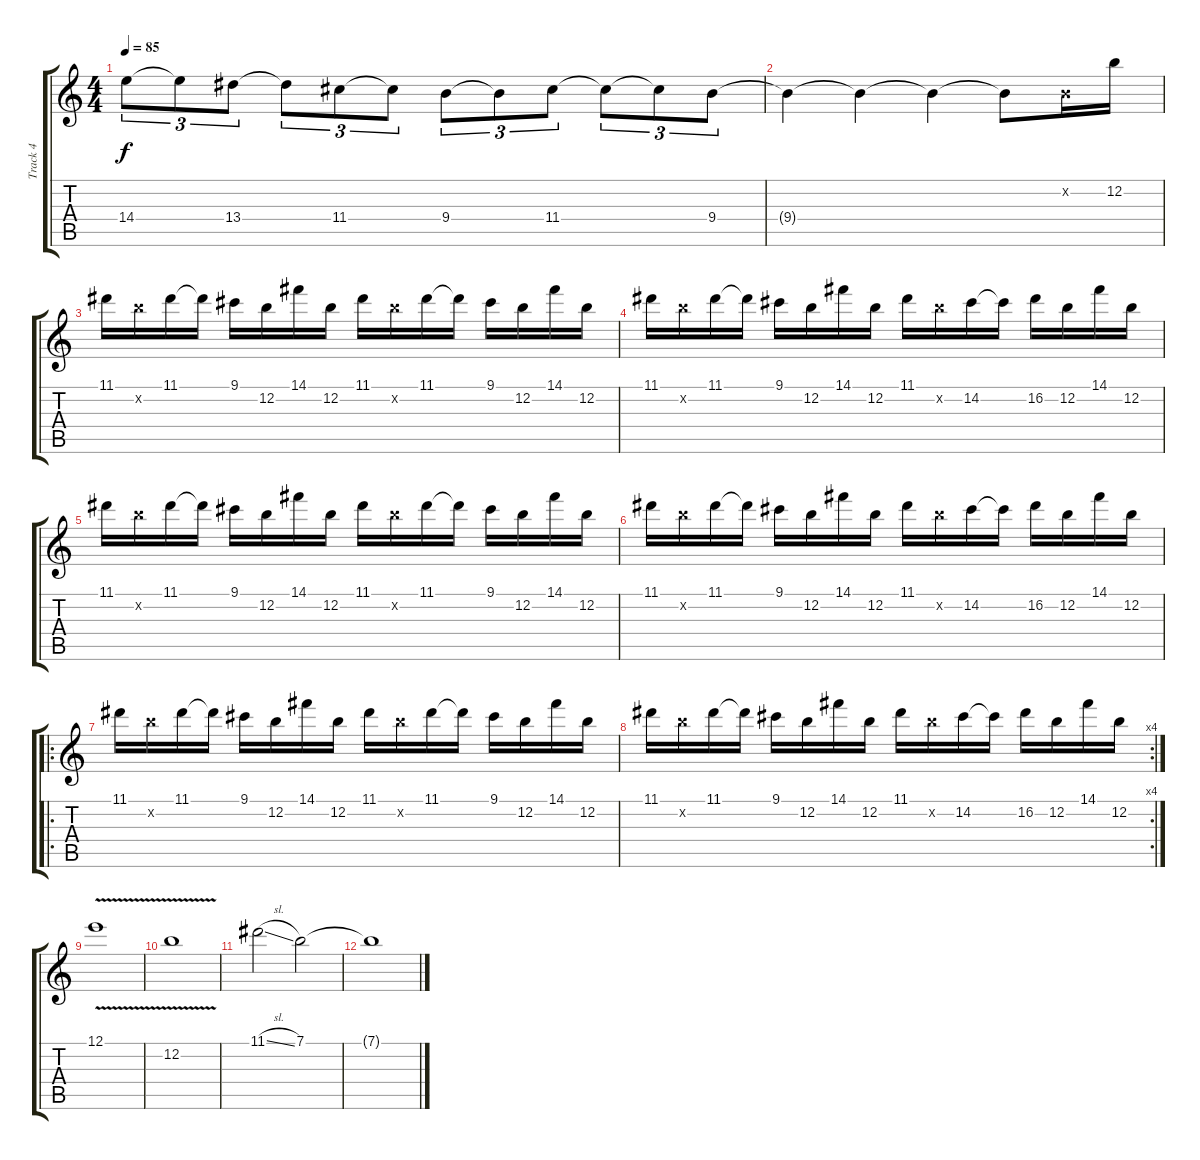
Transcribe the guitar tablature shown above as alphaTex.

\track ("Track 4" "Track 4") {instrument distortionguitar}
\staff {score tabs}
\tuning (E4 B3 G3 D3 A2 E2) {hide}
\ts (4 4)
\tempo 85
\clef g2
\ks c
14.4.8{tu (3 2) dy f} 14.4{t}.8{tu (3 2)} 13.4.8{tu (3 2)} 13.4{t}.8{tu (3 2)} 11.4.8{tu (3 2)} 11.4{t}.8{tu (3 2)} 9.4.8{tu (3 2)} 9.4{t}.8{tu (3 2)} 11.4.8{tu (3 2)} 11.4{t}.8{tu (3 2)} 11.4{t}.8{tu (3 2)} 9.4.8{tu (3 2)} |
9.4{t}.4 9.4{t}.4 9.4{t}.4 9.4{t}.8 0.2{x}.16 12.2.16 |
11.1.16 12.2{x}.16 11.1.16 11.1{t}.16 9.1.16 12.2.16 14.1.16 12.2.16 11.1.16 12.2{x}.16 11.1.16 11.1{t}.16 9.1.16 12.2.16 14.1.16 12.2.16 |
11.1.16 12.2{x}.16 11.1.16 11.1{t}.16 9.1.16 12.2.16 14.1.16 12.2.16 11.1.16 12.2{x}.16 14.2.16 14.2{t}.16 16.2.16 12.2.16 14.1.16 12.2.16 |
11.1.16 12.2{x}.16 11.1.16 11.1{t}.16 9.1.16 12.2.16 14.1.16 12.2.16 11.1.16 12.2{x}.16 11.1.16 11.1{t}.16 9.1.16 12.2.16 14.1.16 12.2.16 |
11.1.16 12.2{x}.16 11.1.16 11.1{t}.16 9.1.16 12.2.16 14.1.16 12.2.16 11.1.16 12.2{x}.16 14.2.16 14.2{t}.16 16.2.16 12.2.16 14.1.16 12.2.16 |
\ro
11.1.16 12.2{x}.16 11.1.16 11.1{t}.16 9.1.16 12.2.16 14.1.16 12.2.16 11.1.16 12.2{x}.16 11.1.16 11.1{t}.16 9.1.16 12.2.16 14.1.16 12.2.16 |
\rc 4
11.1.16 12.2{x}.16 11.1.16 11.1{t}.16 9.1.16 12.2.16 14.1.16 12.2.16 11.1.16 12.2{x}.16 14.2.16 14.2{t}.16 16.2.16 12.2.16 14.1.16 12.2.16 |
12.1{v}.1 |
12.2{v}.1 |
11.1{sl}.2{volume 0} 7.1.2 |
7.1{t}.1
